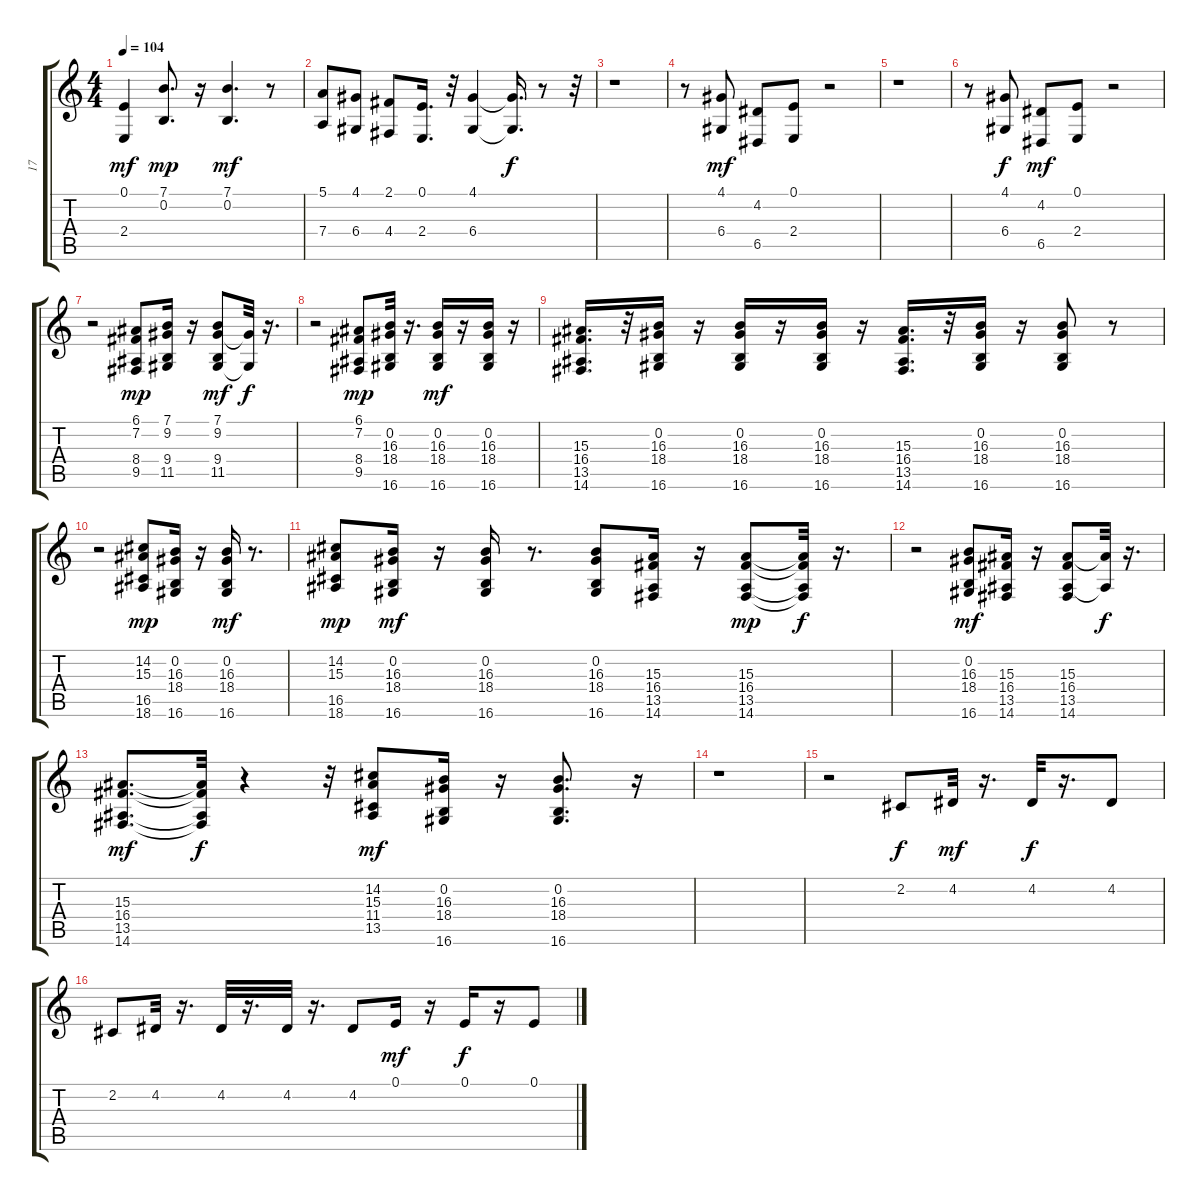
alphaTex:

\track ("17" "17") {instrument drawbarorgan}
\staff {score tabs}
\tuning (E4 B3 G3 D3 A2 E2) {hide}
\ts (4 4)
\tempo 104
\clef g2
\ks c
(0.1 2.4).4{dy mf} (7.1 0.2).8{d dy mp} r.16 (7.1 0.2).4{d dy mf} r.8 |
(5.1 7.4).8 (4.1 6.4).8 (2.1 4.4).8 (0.1 2.4).16{d} r.32 (4.1 6.4).4 (4.1{t} 6.4{t}).16{d dy f} r.8 r.32 |
r.1 |
r.8 (4.1 6.4).8{dy mf} (4.2 6.5).8 (0.1 2.4).8 r.2 |
r.1 |
r.8 (4.1 6.4).8{dy f} (4.2 6.5).8{dy mf} (0.1 2.4).8 r.2 |
r.2 (6.1 7.2 8.4 9.5).8{dy mp instrument lead2sawtooth} (7.1 9.2 9.4 11.5).16 r.16 (7.1 9.2 9.4 11.5).8{dy mf} (9.2{t} 11.5{t}).32{dy f} r.16{d} |
r.2 (6.1 7.2 8.4 9.5).8{dy mp} (0.2 16.3 18.4 16.6).32 r.16{d} (0.2 16.3 18.4 16.6).16{dy mf} r.16 (0.2 16.3 18.4 16.6).16 r.16 |
(15.3 16.4 13.5 14.6).16{d} r.32 (0.2 16.3 18.4 16.6).16 r.16 (0.2 16.3 18.4 16.6).16 r.16 (0.2 16.3 18.4 16.6).16 r.16 (15.3 16.4 13.5 14.6).16{d} r.32 (0.2 16.3 18.4 16.6).16 r.16 (0.2 16.3 18.4 16.6).8 r.8 |
r.2 (14.2 15.3 16.5 18.6).8{dy mp} (0.2 16.3 18.4 16.6).16 r.16 (0.2 16.3 18.4 16.6).16{dy mf} r.8{d} |
(14.2 15.3 16.5 18.6).8{dy mp} (0.2 16.3 18.4 16.6).16{dy mf} r.16 (0.2 16.3 18.4 16.6).16 r.8{d} (0.2 16.3 18.4 16.6).8 (15.3 16.4 13.5 14.6).16 r.16 (15.3 16.4 13.5 14.6).8{dy mp} (15.3{t} 16.4{t} 13.5{t} 14.6{t}).32{dy f} r.16{d} |
r.2 (0.2 16.3 18.4 16.6).8{dy mf} (15.3 16.4 13.5 14.6).16 r.16 (15.3 16.4 13.5 14.6).8 (15.3{t} 13.5{t}).32{dy f} r.16{d} |
(15.3 16.4 13.5 14.6).8{d dy mf} (15.3{t} 16.4{t} 13.5{t} 14.6{t}).32{dy f} r.4 r.32 (14.2 15.3 11.4 13.5).8{dy mf} (0.2 16.3 18.4 16.6).16 r.16 (0.2 16.3 18.4 16.6).8{d} r.16 |
r.1 |
r.2 2.2.8{dy f} 4.2.32{dy mf} r.16{d} 4.2.32{dy f} r.16{d} 4.2.8 |
2.2.8 4.2.32 r.16{d} 4.2.32 r.16{d} 4.2.32 r.16{d} 4.2.8 0.1.16{dy mf} r.16 0.1.16{dy f} r.16 0.1.8
